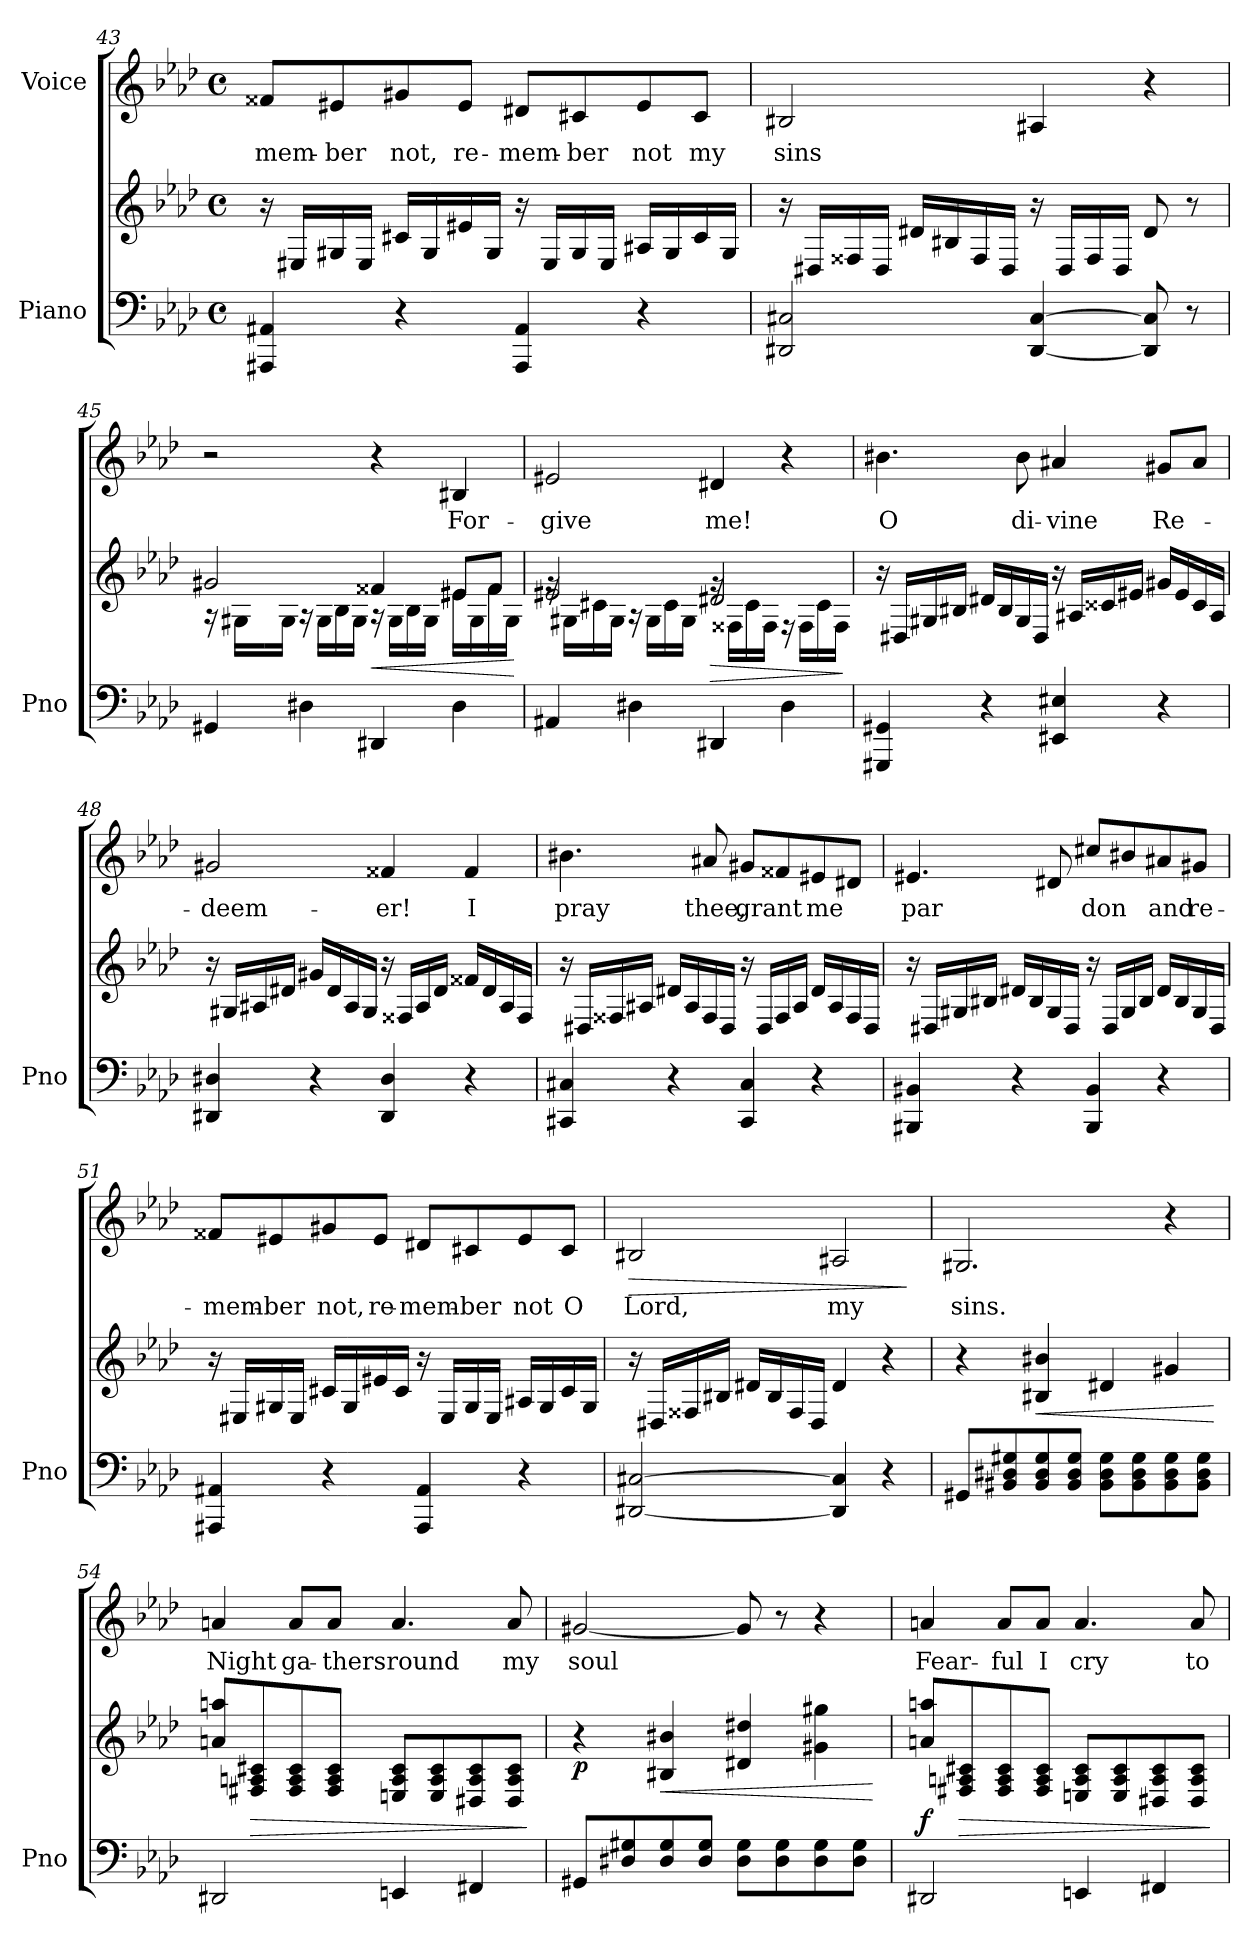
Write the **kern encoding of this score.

**kern	**kern	**dynam	**kern	**text	**dynam
*part2	*part2	*part2	*part1	*part1	*part1
*staff3	*staff2	*staff2/3	*staff1	*staff1	*staff1
*I"Piano	*	*	*I"Voice	*	*
*I'Pno	*	*	*	*	*
*clefF4	*clefG2	*	*clefG2	*	*
*k[b-e-a-d-]	*k[b-e-a-d-]	*	*k[b-e-a-d-]	*	*
*M4/4	*M4/4	*	*M4/4	*	*
*met(c)	*met(c)	*	*met(c)	*	*
=43	=43	=43	=43	=43	=43
!	!	!	!	!LO:LY:b	!
4AAA#X/ 4AA#X/	16r	.	8f##X/L	-mem-	.
.	16E#X/LL	.	.	.	.
!	!	!	!	!LO:LY:b	!
.	16G#X/	.	8e#X/	-ber	.
.	16E#/JJ	.	.	.	.
!	!	!	!	!LO:LY:b	!
4r	16c#X/LL	.	8g#X/	not,	.
.	16G#/	.	.	.	.
!	!	!	!	!LO:LY:b	!
.	16e#X/	.	8e#/J	re-	.
.	16G#/JJ	.	.	.	.
!	!	!	!	!LO:LY:b	!
4AAA#/ 4AA#/	16r	.	8d#X/L	-mem-	.
.	16E#/LL	.	.	.	.
!	!	!	!	!LO:LY:b	!
.	16G#/	.	8c#X/	-ber	.
.	16E#/JJ	.	.	.	.
!	!	!	!	!LO:LY:b	!
4r	16A#X/LL	.	8e#/	not	.
.	16G#/	.	.	.	.
!	!	!	!	!LO:LY:b	!
.	16c#/	.	8c#/J	my	.
.	16G#/JJ	.	.	.	.
!!LO:LB:g=z
=44	=44	=44	=44	=44	=44
!	!	!	!	!LO:LY:b	!
2DD#X/ 2C#X/	16r	.	2B#X/	sins	.
.	16D#X/LL	.	.	.	.
.	16F##X/	.	.	.	.
.	16D#/JJ	.	.	.	.
.	16d#X/LL	.	.	.	.
.	16B#X/	.	.	.	.
.	16F##/	.	.	.	.
.	16D#/JJ	.	.	.	.
[4DD#/ [4C#/	16r	.	4A#X/	.	.
.	16D#/LL	.	.	.	.
.	16F##/	.	.	.	.
.	16D#/JJ	.	.	.	.
8DD#/] 8C#/]	8d#/	.	4r	.	.
8r	8r	.	.	.	.
=45	=45	=45	=45	=45	=45
*	*^	*	*	*	*
4GG#X/	2g#X/	16r	.	2r	.	.
.	.	16G#X\LL	.	.	.	.
.	.	16B#X\yy	.	.	.	.
.	.	16G#\JJ	.	.	.	.
4D#X\	.	16r	.	.	.	.
.	.	16G#\LL	.	.	.	.
.	.	16B#\	.	.	.	.
.	.	16G#\JJ	.	.	.	.
!	!	!	!LO:HP:b	!	!	!
4DD#X/	4f##X/	16r	<	4r	.	.
.	.	16G#\LL	.	.	.	.
.	.	16B#\	.	.	.	.
.	.	16G#\JJ	.	.	.	.
!	!	!	!	!	!LO:LY:b	!
4D#\	8e#X/L	16e#\LL	.	4B#X/	For-	.
.	.	16G#\	.	.	.	.
.	8f##/J	16f##\	.	.	.	.
.	.	16G#\JJ	.	.	.	.
*	*v	*v	*	*	*	*
.	.	[	.	.	.
!!LO:PB:g=z
=46	=46	=46	=46	=46	=46
*	*^	*	*	*	*
!	!	!	!	!	!LO:LY:b	!
4AA#X/	2e#X/	16rg	.	2e#X/	-give	.
.	.	16G#X\LL	.	.	.	.
.	.	16c#X\	.	.	.	.
.	.	16G#\JJ	.	.	.	.
4D#X\	.	16r	.	.	.	.
.	.	16G#\LL	.	.	.	.
.	.	16c#\	.	.	.	.
.	.	16G#\JJ	.	.	.	.
!	!	!	!LO:HP:b	!	!LO:LY:b	!
4DD#X/	2d#X/	16rg	>	4d#X/	me!	.
.	.	16F##X\LL	.	.	.	.
.	.	16c#\	.	.	.	.
.	.	16F##\JJ	.	.	.	.
4D#\	.	16r	.	4r	.	.
.	.	16F##\LL	.	.	.	.
.	.	16c#\	.	.	.	.
.	.	16F##\JJ	.	.	.	.
*	*v	*v	*	*	*	*
.	.	]	.	.	.
=47	=47	=47	=47	=47	=47
!	!	!	!	!LO:LY:b	!
4GGG#X/ 4GG#X/	16r	.	4.b#X\	O	.
.	16D#X/LL	.	.	.	.
.	16G#X/	.	.	.	.
.	16B#X/JJ	.	.	.	.
4r	16d#X/LL	.	.	.	.
.	16B#/	.	.	.	.
!	!	!	!	!LO:LY:b	!
.	16G#/	.	8b#\	di-	.
.	16D#/JJ	.	.	.	.
!	!	!	!	!LO:LY:b	!
4EE#X/ 4E#X/	16r	.	4a#X/	-vine	.
.	16A#X/LL	.	.	.	.
.	16c##X/	.	.	.	.
.	16e#X/JJ	.	.	.	.
!	!	!	!	!LO:LY:b	!
4r	16g#X/LL	.	8g#X/L	Re-	.
.	16e#/	.	.	.	.
.	16c##/	.	8a#/J	.	.
.	16A#/JJ	.	.	.	.
!!LO:LB:g=z
=48	=48	=48	=48	=48	=48
!	!	!	!	!LO:LY:b	!
4DD#X/ 4D#X/	16r	.	2g#X/	-deem-	.
.	16G#X/LL	.	.	.	.
.	16A#X/	.	.	.	.
.	16d#X/JJ	.	.	.	.
4r	16g#X/LL	.	.	.	.
.	16d#/	.	.	.	.
.	16A#/	.	.	.	.
.	16G#/JJ	.	.	.	.
!	!	!	!	!LO:LY:b	!
4DD#/ 4D#/	16r	.	4f##X/	-er!	.
.	16F##X/LL	.	.	.	.
.	16A#/	.	.	.	.
.	16d#/JJ	.	.	.	.
!	!	!	!	!LO:LY:b	!
4r	16f##X/LL	.	4f##/	I	.
.	16d#/	.	.	.	.
.	16A#/	.	.	.	.
.	16F##/JJ	.	.	.	.
=49	=49	=49	=49	=49	=49
!	!	!	!	!LO:LY:b	!
4CC#X/ 4C#X/	16r	.	4.b#X\	pray	.
.	16D#X/LL	.	.	.	.
.	16F##X/	.	.	.	.
.	16A#X/JJ	.	.	.	.
4r	16d#X/LL	.	.	.	.
.	16A#/	.	.	.	.
!	!	!	!	!LO:LY:b	!
.	16F##/	.	8a#X/	thee,	.
.	16D#/JJ	.	.	.	.
!	!	!	!	!LO:LY:b	!
4CC#/ 4C#/	16r	.	8g#X/L	grant	.
.	16D#/LL	.	.	.	.
.	16F##/	.	8f##X/	.	.
.	16A#/JJ	.	.	.	.
!	!	!	!	!LO:LY:b	!
4r	16d#/LL	.	8e#X/	me	.
.	16A#/	.	.	.	.
.	16F##/	.	8d#X/J	.	.
.	16D#/JJ	.	.	.	.
!!LO:LB:g=z
=50	=50	=50	=50	=50	=50
!	!	!	!	!LO:LY:b	!
4BBB#X/ 4BB#X/	16r	.	4.e#X/	par	.
.	16D#X/LL	.	.	.	.
.	16G#X/	.	.	.	.
.	16B#X/JJ	.	.	.	.
4r	16d#X/LL	.	.	.	.
.	16B#/	.	.	.	.
.	16G#/	.	8d#X/	.	.
.	16D#/JJ	.	.	.	.
!	!	!	!	!LO:LY:b	!
4BBB#/ 4BB#/	16r	.	8cc#X/L	don	.
.	16D#/LL	.	.	.	.
.	16G#/	.	8b#X/	.	.
.	16B#/JJ	.	.	.	.
!	!	!	!	!LO:LY:b	!
4r	16d#/LL	.	8a#X/	and	.
.	16B#/	.	.	.	.
!	!	!	!	!LO:LY:b	!
.	16G#/	.	8g#X/J	re-	.
.	16D#/JJ	.	.	.	.
=51	=51	=51	=51	=51	=51
!	!	!	!	!LO:LY:b	!
4AAA#X/ 4AA#X/	16r	.	8f##X/L	-mem-	.
.	16E#X/LL	.	.	.	.
!	!	!	!	!LO:LY:b	!
.	16G#X/	.	8e#X/	-ber	.
.	16E#/JJ	.	.	.	.
!	!	!	!	!LO:LY:b	!
4r	16c#X/LL	.	8g#X/	not,	.
.	16G#/	.	.	.	.
!	!	!	!	!LO:LY:b	!
.	16e#X/	.	8e#/J	re-	.
.	16c#/JJ	.	.	.	.
!	!	!	!	!LO:LY:b	!
4AAA#/ 4AA#/	16r	.	8d#X/L	-mem-	.
.	16E#/LL	.	.	.	.
!	!	!	!	!LO:LY:b	!
.	16G#/	.	8c#X/	-ber	.
.	16E#/JJ	.	.	.	.
!	!	!	!	!LO:LY:b	!
4r	16A#X/LL	.	8e#/	not	.
.	16G#/	.	.	.	.
!	!	!	!	!LO:LY:b	!
.	16c#/	.	8c#/J	O	.
.	16G#/JJ	.	.	.	.
!!LO:LB:g=z
=52	=52	=52	=52	=52	=52
*	*	*	*MM50	*	*
!	!	!	!	!LO:LY:b	!LO:HP:b
[2DD#X/ [2C#X/	16r	.	2B#X/	Lord,	>
.	16D#X/LL	.	.	.	.
.	16F##X/	.	.	.	.
.	16B#X/JJ	.	.	.	.
.	16d#X/LL	.	.	.	.
.	16B#/	.	.	.	.
.	16F##/	.	.	.	.
.	16D#/JJ	.	.	.	.
!	!	!	!	!LO:LY:b	!
4DD#/] 4C#/]	4d#/	.	2A#X/	my	.
4r	4r	.	.	.	.
.	.	.	.	.	]
=53	=53	=53	=53	=53	=53
*	*	*	*MM70	*	*
!	!	!	!	!LO:LY:b	!
8GG#X/L	4r	.	2.G#X/	sins.	.
8BB#X/ 8D#X/ 8G#X/	.	.	.	.	.
!	!	!LO:HP:b	!	!	!
8BB#/ 8D#/ 8G#/	4B#X/ 4b#X/	<	.	.	.
8BB#/ 8D#/ 8G#/J	.	.	.	.	.
8BB#\ 8D#\ 8G#\L	4d#X/	.	.	.	.
8BB#\ 8D#\ 8G#\	.	.	.	.	.
8BB#\ 8D#\ 8G#\	4g#X/	.	4r	.	.
8BB#\ 8D#\ 8G#\J	.	.	.	.	.
.	.	[	.	.	.
=54	=54	=54	=54	=54	=54
!	!	!	!	!LO:LY:b	!
2DD#X/	8an/ 8aan/L	.	4an/	Night	.
!	!	!LO:HP:b	!	!	!
.	8F#X/ 8An/ 8c#X/	>	.	.	.
!	!	!	!	!LO:LY:b	!
.	8F#/ 8A/ 8c#/	.	8a/L	ga-	.
!	!	!	!	!LO:LY:b	!
.	8F#/ 8A/ 8c#/J	.	8a/J	-thers	.
!	!	!	!	!LO:LY:b	!
4EEn/	8En/ 8A/ 8c#/L	.	4.a/	round	.
.	8E/ 8A/ 8c#/	.	.	.	.
4FF#X/	8D#X/ 8A/ 8c#/	.	.	.	.
!	!	!	!	!LO:LY:b	!
.	8D#/ 8A/ 8c#/J	.	8a/	my	.
.	.	]	.	.	.
=55	=55	=55	=55	=55	=55
!	!	!LO:DY:b	!	!LO:LY:b	!
8GG#X/L	4r	p	[2g#X/	soul	.
8D#X/ 8G#X/	.	.	.	.	.
!	!	!LO:HP:b	!	!	!
8D#/ 8G#/	4B#X/ 4b#X/	<	.	.	.
8D#/ 8G#/J	.	.	.	.	.
8D#\ 8G#\L	4d#X/ 4dd#X/	.	8g#/]	.	.
8D#\ 8G#\	.	.	8r	.	.
8D#\ 8G#\	4g#X\ 4gg#X\	.	4r	.	.
8D#\ 8G#\J	.	.	.	.	.
.	.	[	.	.	.
!!LO:PB:g=z
=56	=56	=56	=56	=56	=56
!	!	!LO:DY:b	!	!LO:LY:b	!
2DD#X/	8an/ 8aan/L	f	4an/	Fear-	.
!	!	!LO:HP:b	!	!	!
.	8F#X/ 8An/ 8c#X/	>	.	.	.
!	!	!	!	!LO:LY:b	!
.	8F#/ 8A/ 8c#/	.	8a/L	-ful	.
!	!	!	!	!LO:LY:b	!
.	8F#/ 8A/ 8c#/J	.	8a/J	I	.
!	!	!	!	!LO:LY:b	!
4EEn/	8En/ 8A/ 8c#/L	.	4.a/	cry	.
.	8E/ 8A/ 8c#/	.	.	.	.
4FF#X/	8D#X/ 8A/ 8c#/	.	.	.	.
!	!	!	!	!LO:LY:b	!
.	8D#/ 8A/ 8c#/J	.	8a/	to	.
.	.	]	.	.	.
=	=	=	=	=	=
*-	*-	*-	*-	*-	*-
